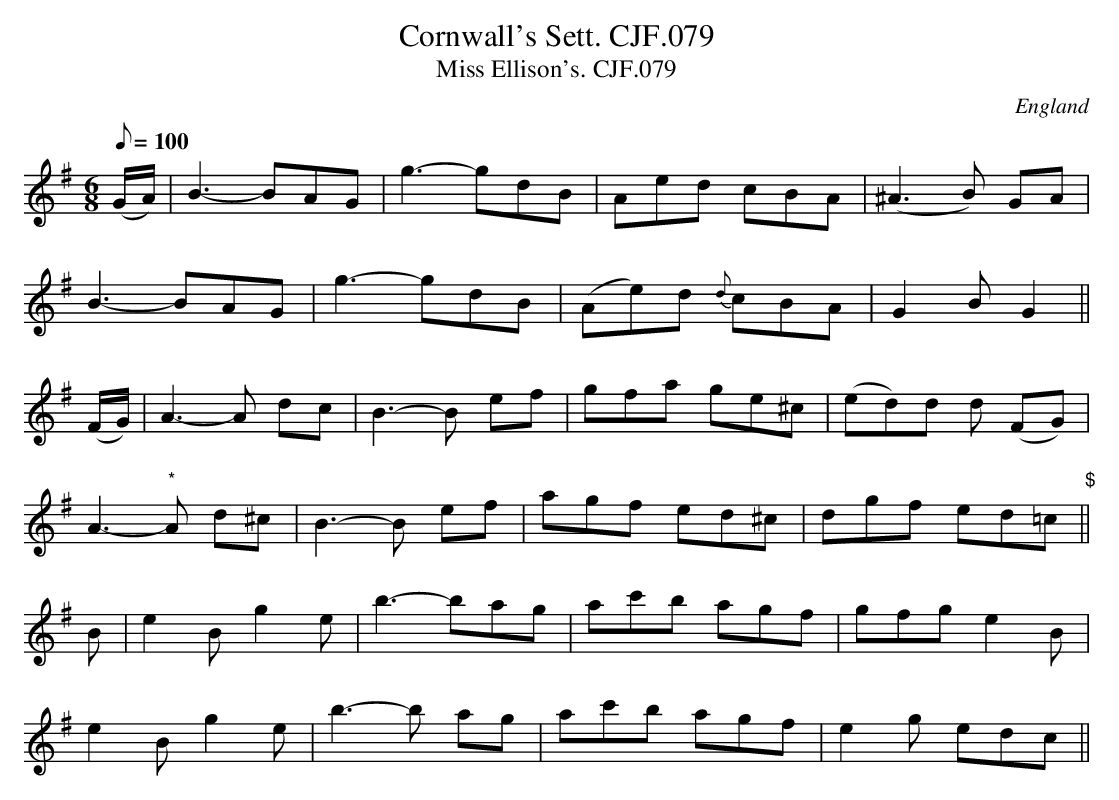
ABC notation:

X:1
T:Cornwall's Sett. CJF.079
T:Miss Ellison's. CJF.079
M:6/8
L:1/8
Q:100
O:England
K:G
(G/A/)|B3-BAG|g3-gdB|Aed cBA|(^A3B) GA|!\
B3-BAG|g3-gdB|(Ae)d {d}cBA|G2BG2h||!(F/G/)|
A3-A dc|B3-B ef|gfa ge^c|(ed)d d (FG)|!A3-"*"A\
d^c|B3-B ef|agf ed^c|dgf ed=c"$"||!B|e2Bg2e|
b3-bag|ac'b agf|gfge2B|!e2Bg2e|\
b3-b ag|ac'b agf|e2g edc||
